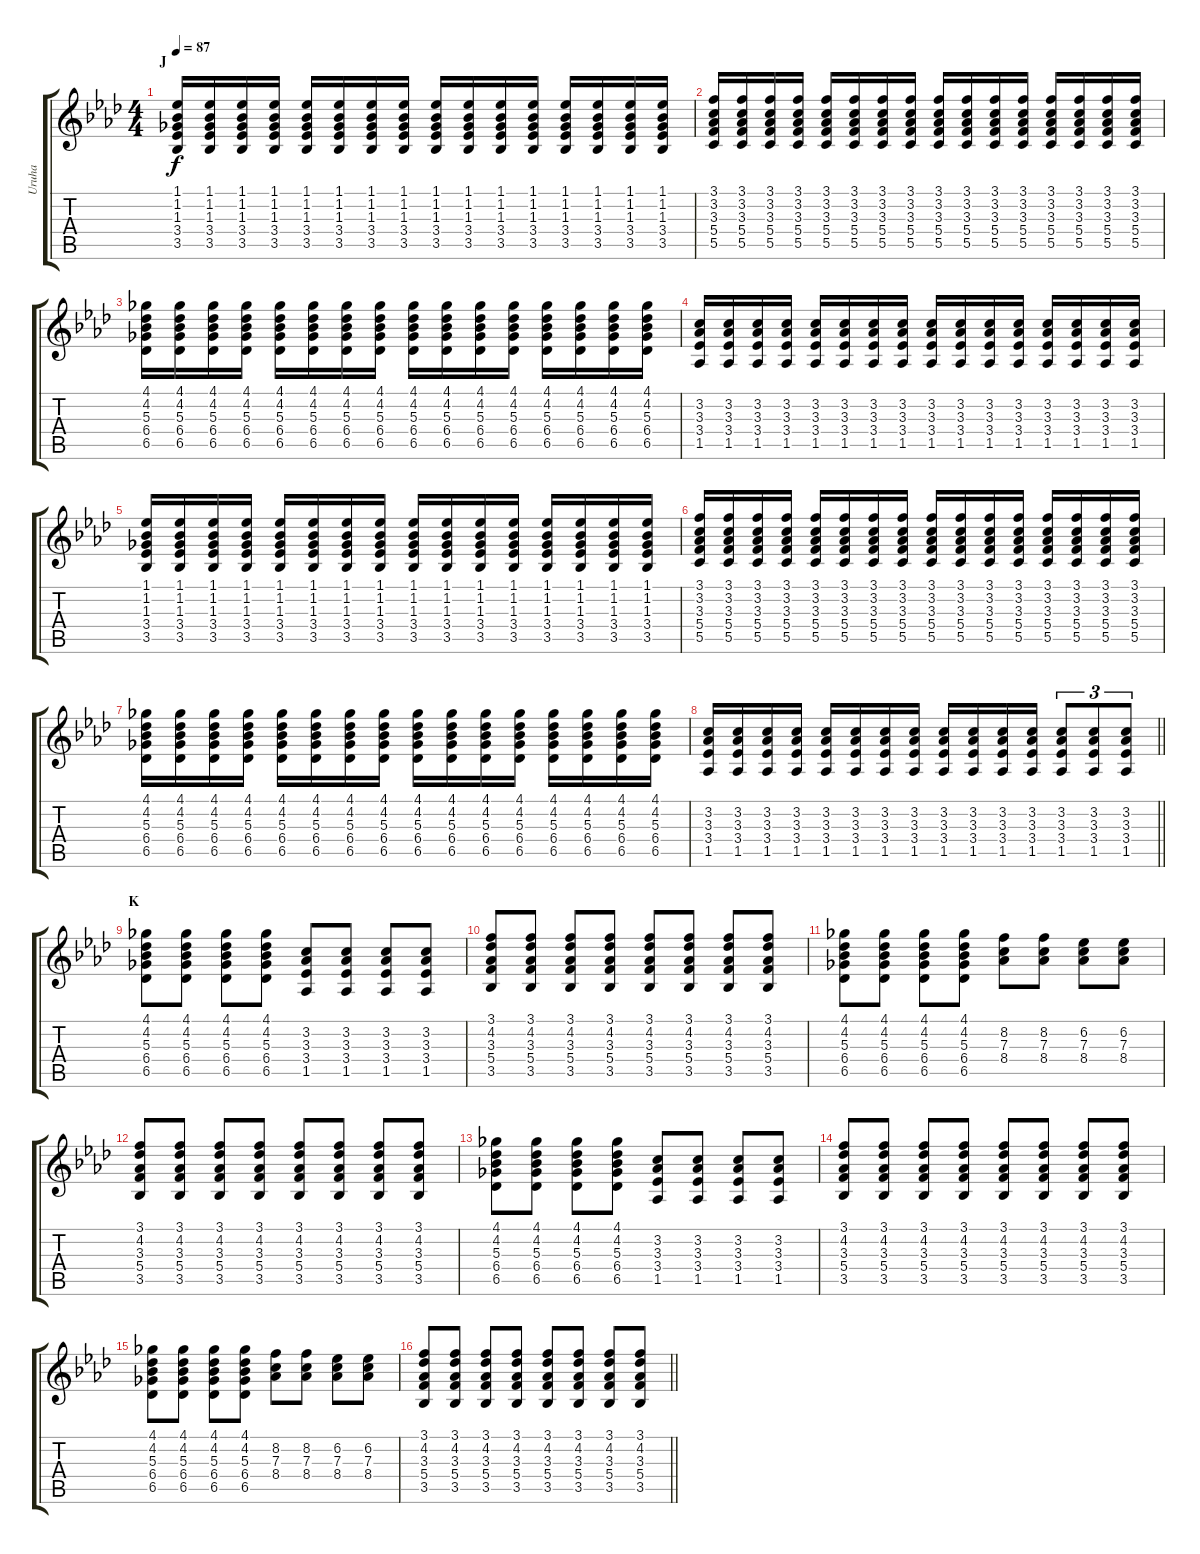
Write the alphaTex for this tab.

\track ("Uruha" "Uruha") {instrument overdrivenguitar}
\staff {score tabs}
\tuning (D4 A3 F3 C3 G2 C2) {hide}
\ts (4 4)
\section ("" "J")
\tempo 87
\clef g2
\ks ab
(1.1 1.2 1.3 3.4 3.5).16{dy f} (1.1 1.2 1.3 3.4 3.5).16 (1.1 1.2 1.3 3.4 3.5).16 (1.1 1.2 1.3 3.4 3.5).16 (1.1 1.2 1.3 3.4 3.5).16 (1.1 1.2 1.3 3.4 3.5).16 (1.1 1.2 1.3 3.4 3.5).16 (1.1 1.2 1.3 3.4 3.5).16 (1.1 1.2 1.3 3.4 3.5).16 (1.1 1.2 1.3 3.4 3.5).16 (1.1 1.2 1.3 3.4 3.5).16 (1.1 1.2 1.3 3.4 3.5).16 (1.1 1.2 1.3 3.4 3.5).16 (1.1 1.2 1.3 3.4 3.5).16 (1.1 1.2 1.3 3.4 3.5).16 (1.1 1.2 1.3 3.4 3.5).16 |
(3.1 3.2 3.3 5.4 5.5).16 (3.1 3.2 3.3 5.4 5.5).16 (3.1 3.2 3.3 5.4 5.5).16 (3.1 3.2 3.3 5.4 5.5).16 (3.1 3.2 3.3 5.4 5.5).16 (3.1 3.2 3.3 5.4 5.5).16 (3.1 3.2 3.3 5.4 5.5).16 (3.1 3.2 3.3 5.4 5.5).16 (3.1 3.2 3.3 5.4 5.5).16 (3.1 3.2 3.3 5.4 5.5).16 (3.1 3.2 3.3 5.4 5.5).16 (3.1 3.2 3.3 5.4 5.5).16 (3.1 3.2 3.3 5.4 5.5).16 (3.1 3.2 3.3 5.4 5.5).16 (3.1 3.2 3.3 5.4 5.5).16 (3.1 3.2 3.3 5.4 5.5).16 |
(4.1 4.2 5.3 6.4 6.5).16 (4.1 4.2 5.3 6.4 6.5).16 (4.1 4.2 5.3 6.4 6.5).16 (4.1 4.2 5.3 6.4 6.5).16 (4.1 4.2 5.3 6.4 6.5).16 (4.1 4.2 5.3 6.4 6.5).16 (4.1 4.2 5.3 6.4 6.5).16 (4.1 4.2 5.3 6.4 6.5).16 (4.1 4.2 5.3 6.4 6.5).16 (4.1 4.2 5.3 6.4 6.5).16 (4.1 4.2 5.3 6.4 6.5).16 (4.1 4.2 5.3 6.4 6.5).16 (4.1 4.2 5.3 6.4 6.5).16 (4.1 4.2 5.3 6.4 6.5).16 (4.1 4.2 5.3 6.4 6.5).16 (4.1 4.2 5.3 6.4 6.5).16 |
(3.2 3.3 3.4 1.5).16 (3.2 3.3 3.4 1.5).16 (3.2 3.3 3.4 1.5).16 (3.2 3.3 3.4 1.5).16 (3.2 3.3 3.4 1.5).16 (3.2 3.3 3.4 1.5).16 (3.2 3.3 3.4 1.5).16 (3.2 3.3 3.4 1.5).16 (3.2 3.3 3.4 1.5).16 (3.2 3.3 3.4 1.5).16 (3.2 3.3 3.4 1.5).16 (3.2 3.3 3.4 1.5).16 (3.2 3.3 3.4 1.5).16 (3.2 3.3 3.4 1.5).16 (3.2 3.3 3.4 1.5).16 (3.2 3.3 3.4 1.5).16 |
(1.1 1.2 1.3 3.4 3.5).16 (1.1 1.2 1.3 3.4 3.5).16 (1.1 1.2 1.3 3.4 3.5).16 (1.1 1.2 1.3 3.4 3.5).16 (1.1 1.2 1.3 3.4 3.5).16 (1.1 1.2 1.3 3.4 3.5).16 (1.1 1.2 1.3 3.4 3.5).16 (1.1 1.2 1.3 3.4 3.5).16 (1.1 1.2 1.3 3.4 3.5).16 (1.1 1.2 1.3 3.4 3.5).16 (1.1 1.2 1.3 3.4 3.5).16 (1.1 1.2 1.3 3.4 3.5).16 (1.1 1.2 1.3 3.4 3.5).16 (1.1 1.2 1.3 3.4 3.5).16 (1.1 1.2 1.3 3.4 3.5).16 (1.1 1.2 1.3 3.4 3.5).16 |
(3.1 3.2 3.3 5.4 5.5).16 (3.1 3.2 3.3 5.4 5.5).16 (3.1 3.2 3.3 5.4 5.5).16 (3.1 3.2 3.3 5.4 5.5).16 (3.1 3.2 3.3 5.4 5.5).16 (3.1 3.2 3.3 5.4 5.5).16 (3.1 3.2 3.3 5.4 5.5).16 (3.1 3.2 3.3 5.4 5.5).16 (3.1 3.2 3.3 5.4 5.5).16 (3.1 3.2 3.3 5.4 5.5).16 (3.1 3.2 3.3 5.4 5.5).16 (3.1 3.2 3.3 5.4 5.5).16 (3.1 3.2 3.3 5.4 5.5).16 (3.1 3.2 3.3 5.4 5.5).16 (3.1 3.2 3.3 5.4 5.5).16 (3.1 3.2 3.3 5.4 5.5).16 |
(4.1 4.2 5.3 6.4 6.5).16 (4.1 4.2 5.3 6.4 6.5).16 (4.1 4.2 5.3 6.4 6.5).16 (4.1 4.2 5.3 6.4 6.5).16 (4.1 4.2 5.3 6.4 6.5).16 (4.1 4.2 5.3 6.4 6.5).16 (4.1 4.2 5.3 6.4 6.5).16 (4.1 4.2 5.3 6.4 6.5).16 (4.1 4.2 5.3 6.4 6.5).16 (4.1 4.2 5.3 6.4 6.5).16 (4.1 4.2 5.3 6.4 6.5).16 (4.1 4.2 5.3 6.4 6.5).16 (4.1 4.2 5.3 6.4 6.5).16 (4.1 4.2 5.3 6.4 6.5).16 (4.1 4.2 5.3 6.4 6.5).16 (4.1 4.2 5.3 6.4 6.5).16 |
\barLineRight lightlight
(3.2 3.3 3.4 1.5).16 (3.2 3.3 3.4 1.5).16 (3.2 3.3 3.4 1.5).16 (3.2 3.3 3.4 1.5).16 (3.2 3.3 3.4 1.5).16 (3.2 3.3 3.4 1.5).16 (3.2 3.3 3.4 1.5).16 (3.2 3.3 3.4 1.5).16 (3.2 3.3 3.4 1.5).16 (3.2 3.3 3.4 1.5).16 (3.2 3.3 3.4 1.5).16 (3.2 3.3 3.4 1.5).16 (3.2 3.3 3.4 1.5).8{tu (3 2)} (3.2 3.3 3.4 1.5).8{tu (3 2)} (3.2 3.3 3.4 1.5).8{tu (3 2)} |
\section ("" "K")
(4.1 4.2 5.3 6.4 6.5).8 (4.1 4.2 5.3 6.4 6.5).8 (4.1 4.2 5.3 6.4 6.5).8 (4.1 4.2 5.3 6.4 6.5).8 (3.2 3.3 3.4 1.5).8 (3.2 3.3 3.4 1.5).8 (3.2 3.3 3.4 1.5).8 (3.2 3.3 3.4 1.5).8 |
(3.1 4.2 3.3 5.4 3.5).8 (3.1 4.2 3.3 5.4 3.5).8 (3.1 4.2 3.3 5.4 3.5).8 (3.1 4.2 3.3 5.4 3.5).8 (3.1 4.2 3.3 5.4 3.5).8 (3.1 4.2 3.3 5.4 3.5).8 (3.1 4.2 3.3 5.4 3.5).8 (3.1 4.2 3.3 5.4 3.5).8 |
(4.1 4.2 5.3 6.4 6.5).8 (4.1 4.2 5.3 6.4 6.5).8 (4.1 4.2 5.3 6.4 6.5).8 (4.1 4.2 5.3 6.4 6.5).8 (8.2 7.3 8.4).8 (8.2 7.3 8.4).8 (6.2 7.3 8.4).8 (6.2 7.3 8.4).8 |
(3.1 4.2 3.3 5.4 3.5).8 (3.1 4.2 3.3 5.4 3.5).8 (3.1 4.2 3.3 5.4 3.5).8 (3.1 4.2 3.3 5.4 3.5).8 (3.1 4.2 3.3 5.4 3.5).8 (3.1 4.2 3.3 5.4 3.5).8 (3.1 4.2 3.3 5.4 3.5).8 (3.1 4.2 3.3 5.4 3.5).8 |
(4.1 4.2 5.3 6.4 6.5).8 (4.1 4.2 5.3 6.4 6.5).8 (4.1 4.2 5.3 6.4 6.5).8 (4.1 4.2 5.3 6.4 6.5).8 (3.2 3.3 3.4 1.5).8 (3.2 3.3 3.4 1.5).8 (3.2 3.3 3.4 1.5).8 (3.2 3.3 3.4 1.5).8 |
(3.1 4.2 3.3 5.4 3.5).8 (3.1 4.2 3.3 5.4 3.5).8 (3.1 4.2 3.3 5.4 3.5).8 (3.1 4.2 3.3 5.4 3.5).8 (3.1 4.2 3.3 5.4 3.5).8 (3.1 4.2 3.3 5.4 3.5).8 (3.1 4.2 3.3 5.4 3.5).8 (3.1 4.2 3.3 5.4 3.5).8 |
(4.1 4.2 5.3 6.4 6.5).8 (4.1 4.2 5.3 6.4 6.5).8 (4.1 4.2 5.3 6.4 6.5).8 (4.1 4.2 5.3 6.4 6.5).8 (8.2 7.3 8.4).8 (8.2 7.3 8.4).8 (6.2 7.3 8.4).8 (6.2 7.3 8.4).8 |
\barLineRight lightlight
(3.1 4.2 3.3 5.4 3.5).8 (3.1 4.2 3.3 5.4 3.5).8 (3.1 4.2 3.3 5.4 3.5).8 (3.1 4.2 3.3 5.4 3.5).8 (3.1 4.2 3.3 5.4 3.5).8 (3.1 4.2 3.3 5.4 3.5).8 (3.1 4.2 3.3 5.4 3.5).8 (3.1 4.2 3.3 5.4 3.5).8
